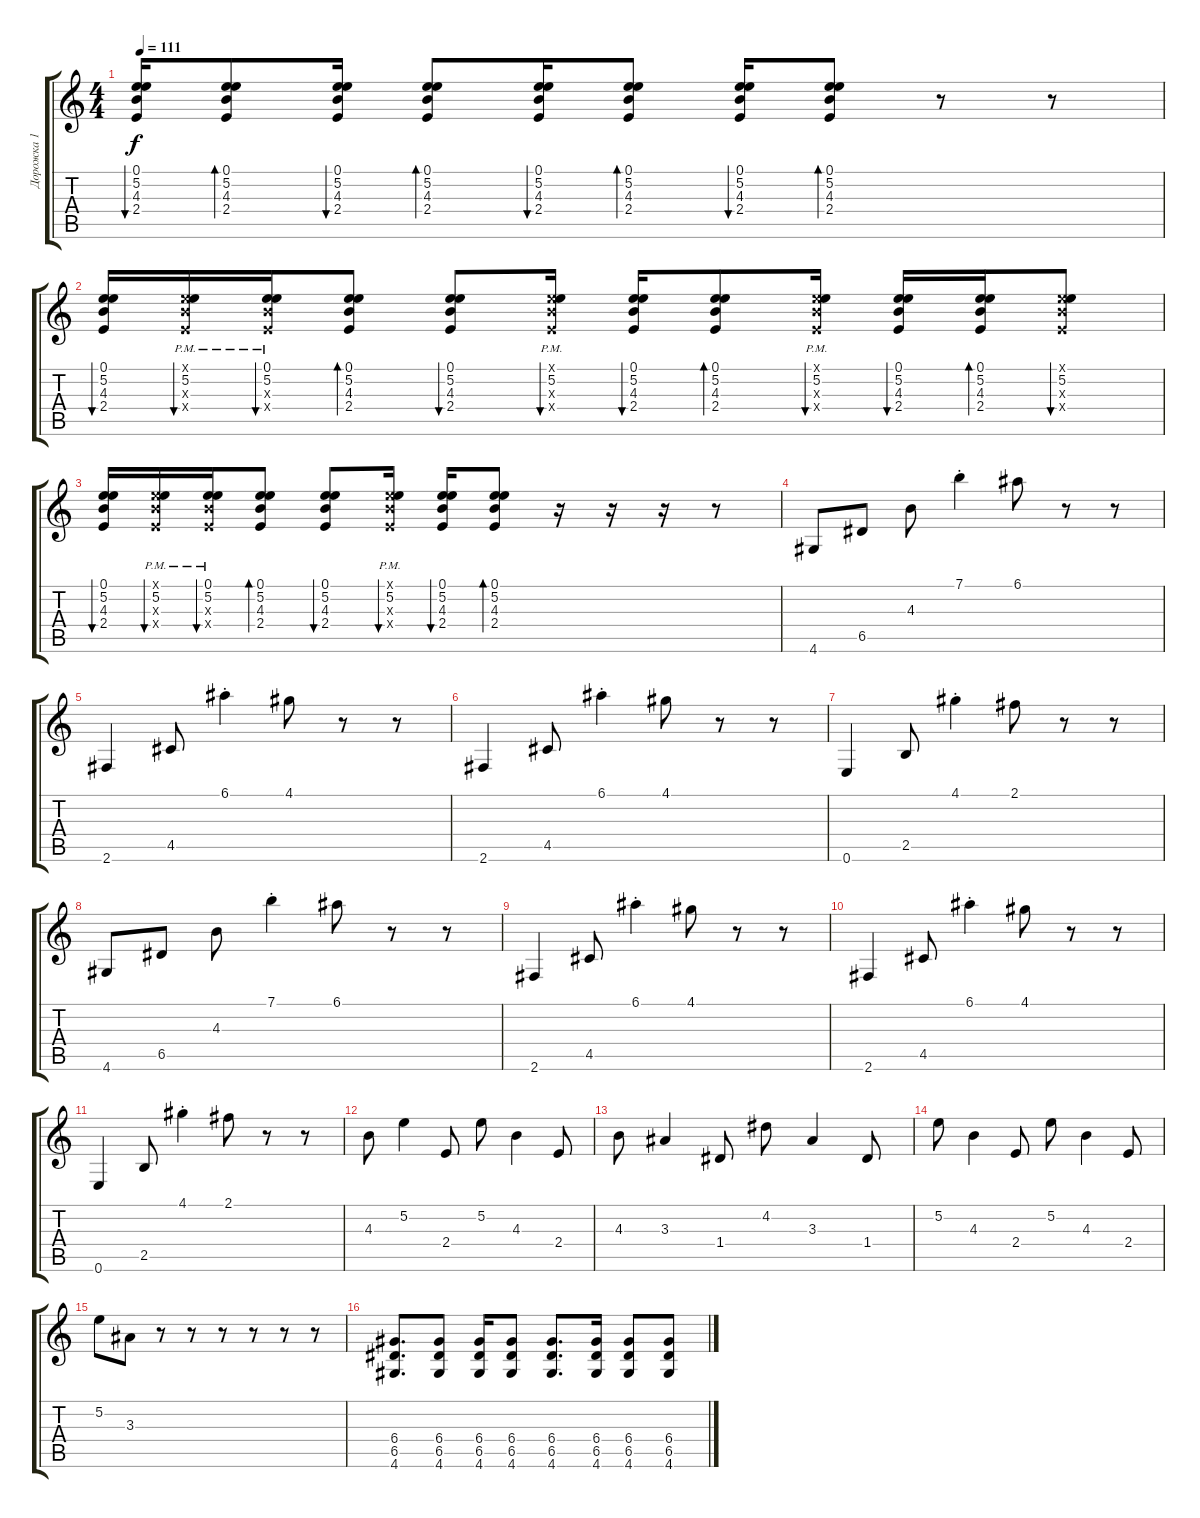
\track ("Дорожка 1" "Дорожка 1") {instrument overdrivenguitar}
\staff {score tabs}
\tuning (E4 B3 G3 D3 A2 E2) {hide}
\ts (4 4)
\tempo 111
\clef g2
\ks c
(0.1 5.2 4.3 2.4).16{bu 60 dy f} (0.1 5.2 4.3 2.4).8{bd 60} (0.1 5.2 4.3 2.4).16{bu 60} (0.1 5.2 4.3 2.4).8{bd 60} (0.1 5.2 4.3 2.4).16{bu 60} (0.1 5.2 4.3 2.4).8{bd 60} (0.1 5.2 4.3 2.4).16{bu 60} (0.1 5.2 4.3 2.4).8{bd 60} r.8 r.8 |
(0.1 5.2 4.3 2.4).16{bu 60} (0.1{pm x} 5.2{pm} 4.3{pm x} 2.4{pm x}).16{bu 60} (0.1{pm} 5.2{pm} 4.3{pm x} 2.4{pm x}).16{bu 60} (0.1 5.2 4.3 2.4).8{bd 60} (0.1 5.2 4.3 2.4).8{bu 60} (0.1{pm x} 5.2{pm} 4.3{pm x} 2.4{pm x}).16{bu 60} (0.1 5.2 4.3 2.4).16{bu 60} (0.1 5.2 4.3 2.4).8{bd 60} (0.1{pm x} 5.2{pm} 4.3{pm x} 2.4{pm x}).16{bu 60} (0.1 5.2 4.3 2.4).16{bu 60} (0.1 5.2 4.3 2.4).16{bd 60} (0.1{x} 5.2 4.3{x} 2.4{x}).8{bu 60} |
(0.1 5.2 4.3 2.4).16{bu 60} (0.1{pm x} 5.2{pm} 4.3{pm x} 2.4{pm x}).16{bu 60} (0.1{pm} 5.2{pm} 4.3{pm x} 2.4{pm x}).16{bu 60} (0.1 5.2 4.3 2.4).8{bd 60} (0.1 5.2 4.3 2.4).8{bu 60} (0.1{pm x} 5.2{pm} 4.3{pm x} 2.4{pm x}).16{bu 60} (0.1 5.2 4.3 2.4).16{bu 60} (0.1 5.2 4.3 2.4).8{bd 60} r.16 r.16 r.16 r.8 |
4.6.8 6.5.8 4.3.8 7.1{st}.4 6.1.8 r.8 r.8 |
2.6.4 4.5.8 6.1{st}.4 4.1.8 r.8 r.8 |
2.6.4 4.5.8 6.1{st}.4 4.1.8 r.8 r.8 |
0.6.4 2.5.8 4.1{st}.4 2.1.8 r.8 r.8 |
4.6.8 6.5.8 4.3.8 7.1{st}.4 6.1.8 r.8 r.8 |
2.6.4 4.5.8 6.1{st}.4 4.1.8 r.8 r.8 |
2.6.4 4.5.8 6.1{st}.4 4.1.8 r.8 r.8 |
0.6.4 2.5.8 4.1{st}.4 2.1.8 r.8 r.8 |
4.3.8 5.2.4 2.4.8 5.2.8 4.3.4 2.4.8 |
4.3.8 3.3.4 1.4.8 4.2.8 3.3.4 1.4.8 |
5.2.8 4.3.4 2.4.8 5.2.8 4.3.4 2.4.8 |
5.2.8 3.3.8 r.8 r.8 r.8 r.8 r.8 r.8 |
(6.4 6.5 4.6).8{d} (6.4 6.5 4.6).8 (6.4 6.5 4.6).16 (6.4 6.5 4.6).8 (6.4 6.5 4.6).8{d} (6.4 6.5 4.6).16 (6.4 6.5 4.6).8 (6.4 6.5 4.6).8
